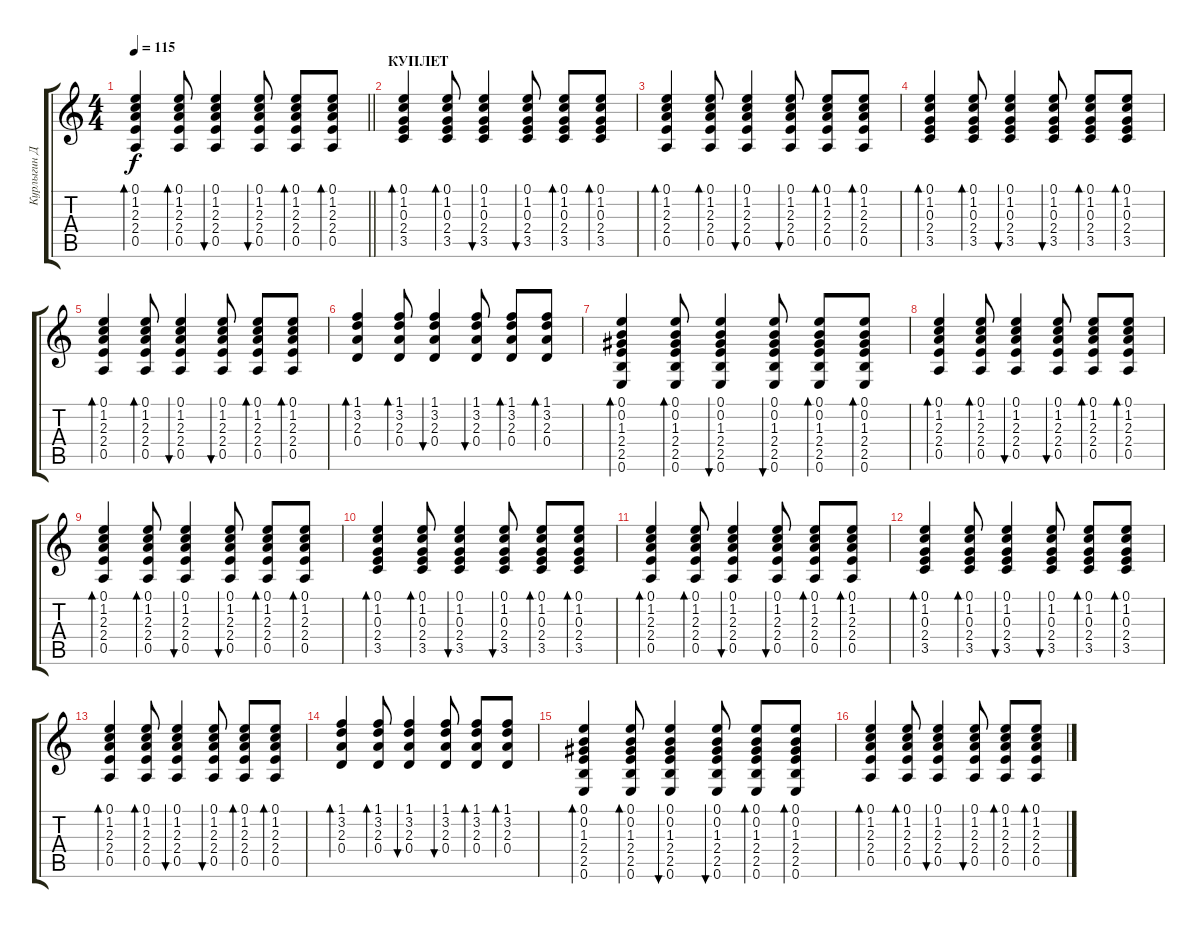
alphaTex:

\track ("Курлыгин Дмитрий" "Курлыгин Д") {instrument acousticguitarsteel}
\staff {score tabs}
\tuning (E4 B3 G3 D3 A2 E2) {hide}
\ts (4 4)
\tempo 115
\clef g2
\barLineRight lightlight
\ks c
(0.1 1.2 2.3 2.4 0.5).4{bd 60 dy f} (0.1 1.2 2.3 2.4 0.5).8{bd 60} (0.1 1.2 2.3 2.4 0.5).4{bu 60} (0.1 1.2 2.3 2.4 0.5).8{bu 60} (0.1 1.2 2.3 2.4 0.5).8{bd 60} (0.1 1.2 2.3 2.4 0.5).8{bd 60} |
\section ("" "КУПЛЕТ")
(0.1 1.2 0.3 2.4 3.5).4{bd 60} (0.1 1.2 0.3 2.4 3.5).8{bd 60} (0.1 1.2 0.3 2.4 3.5).4{bu 60} (0.1 1.2 0.3 2.4 3.5).8{bu 60} (0.1 1.2 0.3 2.4 3.5).8{bd 60} (0.1 1.2 0.3 2.4 3.5).8{bd 60} |
(0.1 1.2 2.3 2.4 0.5).4{bd 60} (0.1 1.2 2.3 2.4 0.5).8{bd 60} (0.1 1.2 2.3 2.4 0.5).4{bu 60} (0.1 1.2 2.3 2.4 0.5).8{bu 60} (0.1 1.2 2.3 2.4 0.5).8{bd 60} (0.1 1.2 2.3 2.4 0.5).8{bd 60} |
(0.1 1.2 0.3 2.4 3.5).4{bd 60} (0.1 1.2 0.3 2.4 3.5).8{bd 60} (0.1 1.2 0.3 2.4 3.5).4{bu 60} (0.1 1.2 0.3 2.4 3.5).8{bu 60} (0.1 1.2 0.3 2.4 3.5).8{bd 60} (0.1 1.2 0.3 2.4 3.5).8{bd 60} |
(0.1 1.2 2.3 2.4 0.5).4{bd 60} (0.1 1.2 2.3 2.4 0.5).8{bd 60} (0.1 1.2 2.3 2.4 0.5).4{bu 60} (0.1 1.2 2.3 2.4 0.5).8{bu 60} (0.1 1.2 2.3 2.4 0.5).8{bd 60} (0.1 1.2 2.3 2.4 0.5).8{bd 60} |
(1.1 3.2 2.3 0.4).4{bd 60} (1.1 3.2 2.3 0.4).8{bd 60} (1.1 3.2 2.3 0.4).4{bu 60} (1.1 3.2 2.3 0.4).8{bu 60} (1.1 3.2 2.3 0.4).8{bd 60} (1.1 3.2 2.3 0.4).8{bd 60} |
(0.1 0.2 1.3 2.4 2.5 0.6).4{bd 60} (0.1 0.2 1.3 2.4 2.5 0.6).8{bd 60} (0.1 0.2 1.3 2.4 2.5 0.6).4{bu 60} (0.1 0.2 1.3 2.4 2.5 0.6).8{bu 60} (0.1 0.2 1.3 2.4 2.5 0.6).8{bd 60} (0.1 0.2 1.3 2.4 2.5 0.6).8{bd 60} |
(0.1 1.2 2.3 2.4 0.5).4{bd 60} (0.1 1.2 2.3 2.4 0.5).8{bd 60} (0.1 1.2 2.3 2.4 0.5).4{bu 60} (0.1 1.2 2.3 2.4 0.5).8{bu 60} (0.1 1.2 2.3 2.4 0.5).8{bd 60} (0.1 1.2 2.3 2.4 0.5).8{bd 60} |
(0.1 1.2 2.3 2.4 0.5).4{bd 60} (0.1 1.2 2.3 2.4 0.5).8{bd 60} (0.1 1.2 2.3 2.4 0.5).4{bu 60} (0.1 1.2 2.3 2.4 0.5).8{bu 60} (0.1 1.2 2.3 2.4 0.5).8{bd 60} (0.1 1.2 2.3 2.4 0.5).8{bd 60} |
(0.1 1.2 0.3 2.4 3.5).4{bd 60} (0.1 1.2 0.3 2.4 3.5).8{bd 60} (0.1 1.2 0.3 2.4 3.5).4{bu 60} (0.1 1.2 0.3 2.4 3.5).8{bu 60} (0.1 1.2 0.3 2.4 3.5).8{bd 60} (0.1 1.2 0.3 2.4 3.5).8{bd 60} |
(0.1 1.2 2.3 2.4 0.5).4{bd 60} (0.1 1.2 2.3 2.4 0.5).8{bd 60} (0.1 1.2 2.3 2.4 0.5).4{bu 60} (0.1 1.2 2.3 2.4 0.5).8{bu 60} (0.1 1.2 2.3 2.4 0.5).8{bd 60} (0.1 1.2 2.3 2.4 0.5).8{bd 60} |
(0.1 1.2 0.3 2.4 3.5).4{bd 60} (0.1 1.2 0.3 2.4 3.5).8{bd 60} (0.1 1.2 0.3 2.4 3.5).4{bu 60} (0.1 1.2 0.3 2.4 3.5).8{bu 60} (0.1 1.2 0.3 2.4 3.5).8{bd 60} (0.1 1.2 0.3 2.4 3.5).8{bd 60} |
(0.1 1.2 2.3 2.4 0.5).4{bd 60} (0.1 1.2 2.3 2.4 0.5).8{bd 60} (0.1 1.2 2.3 2.4 0.5).4{bu 60} (0.1 1.2 2.3 2.4 0.5).8{bu 60} (0.1 1.2 2.3 2.4 0.5).8{bd 60} (0.1 1.2 2.3 2.4 0.5).8{bd 60} |
(1.1 3.2 2.3 0.4).4{bd 60} (1.1 3.2 2.3 0.4).8{bd 60} (1.1 3.2 2.3 0.4).4{bu 60} (1.1 3.2 2.3 0.4).8{bu 60} (1.1 3.2 2.3 0.4).8{bd 60} (1.1 3.2 2.3 0.4).8{bd 60} |
(0.1 0.2 1.3 2.4 2.5 0.6).4{bd 60} (0.1 0.2 1.3 2.4 2.5 0.6).8{bd 60} (0.1 0.2 1.3 2.4 2.5 0.6).4{bu 60} (0.1 0.2 1.3 2.4 2.5 0.6).8{bu 60} (0.1 0.2 1.3 2.4 2.5 0.6).8{bd 60} (0.1 0.2 1.3 2.4 2.5 0.6).8{bd 60} |
(0.1 1.2 2.3 2.4 0.5).4{bd 60} (0.1 1.2 2.3 2.4 0.5).8{bd 60} (0.1 1.2 2.3 2.4 0.5).4{bu 60} (0.1 1.2 2.3 2.4 0.5).8{bu 60} (0.1 1.2 2.3 2.4 0.5).8{bd 60} (0.1 1.2 2.3 2.4 0.5).8{bd 60}
